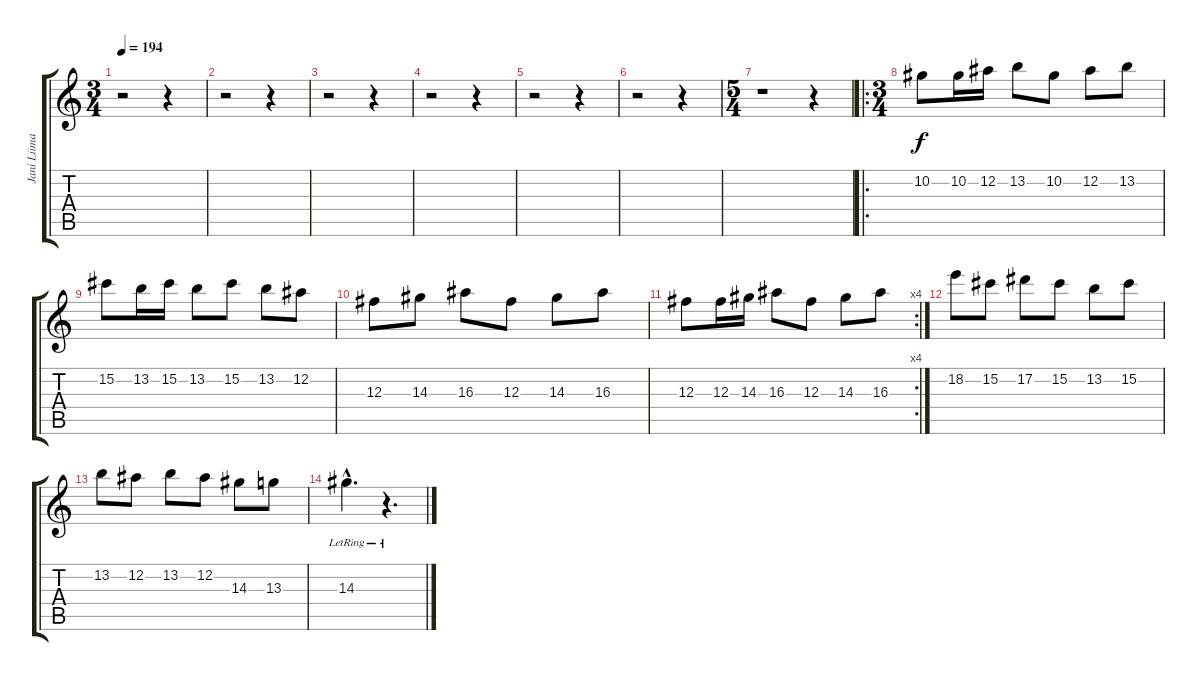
\track ("Jani Liimatainen" "Jani Liima") {instrument distortionguitar}
\staff {score tabs}
\tuning (Eb4 Bb3 Gb3 Db3 Ab2 Eb2) {hide}
\ts (3 4)
\tempo 194
\clef g2
\ks c
r.2{dy f} r.4 |
r.2 r.4 |
r.2 r.4 |
r.2 r.4 |
r.2 r.4 |
r.2 r.4 |
\ts (5 4)
r.1 r.4 |
\ro
\ts (3 4)
10.2.8 10.2.16 12.2.16 13.2.8 10.2.8 12.2.8 13.2.8 |
15.2.8 13.2.16 15.2.16 13.2.8 15.2.8 13.2.8 12.2.8 |
12.3.8 14.3.8 16.3.8 12.3.8 14.3.8 16.3.8 |
\rc 4
12.3.8 12.3.16 14.3.16 16.3.8 12.3.8 14.3.8 16.3.8 |
18.2.8 15.2.8 17.2.8 15.2.8 13.2.8 15.2.8 |
13.2.8 12.2.8 13.2.8 12.2.8 14.3.8 13.3.8 |
14.3{hac lr}.4{d} r.4{d}
